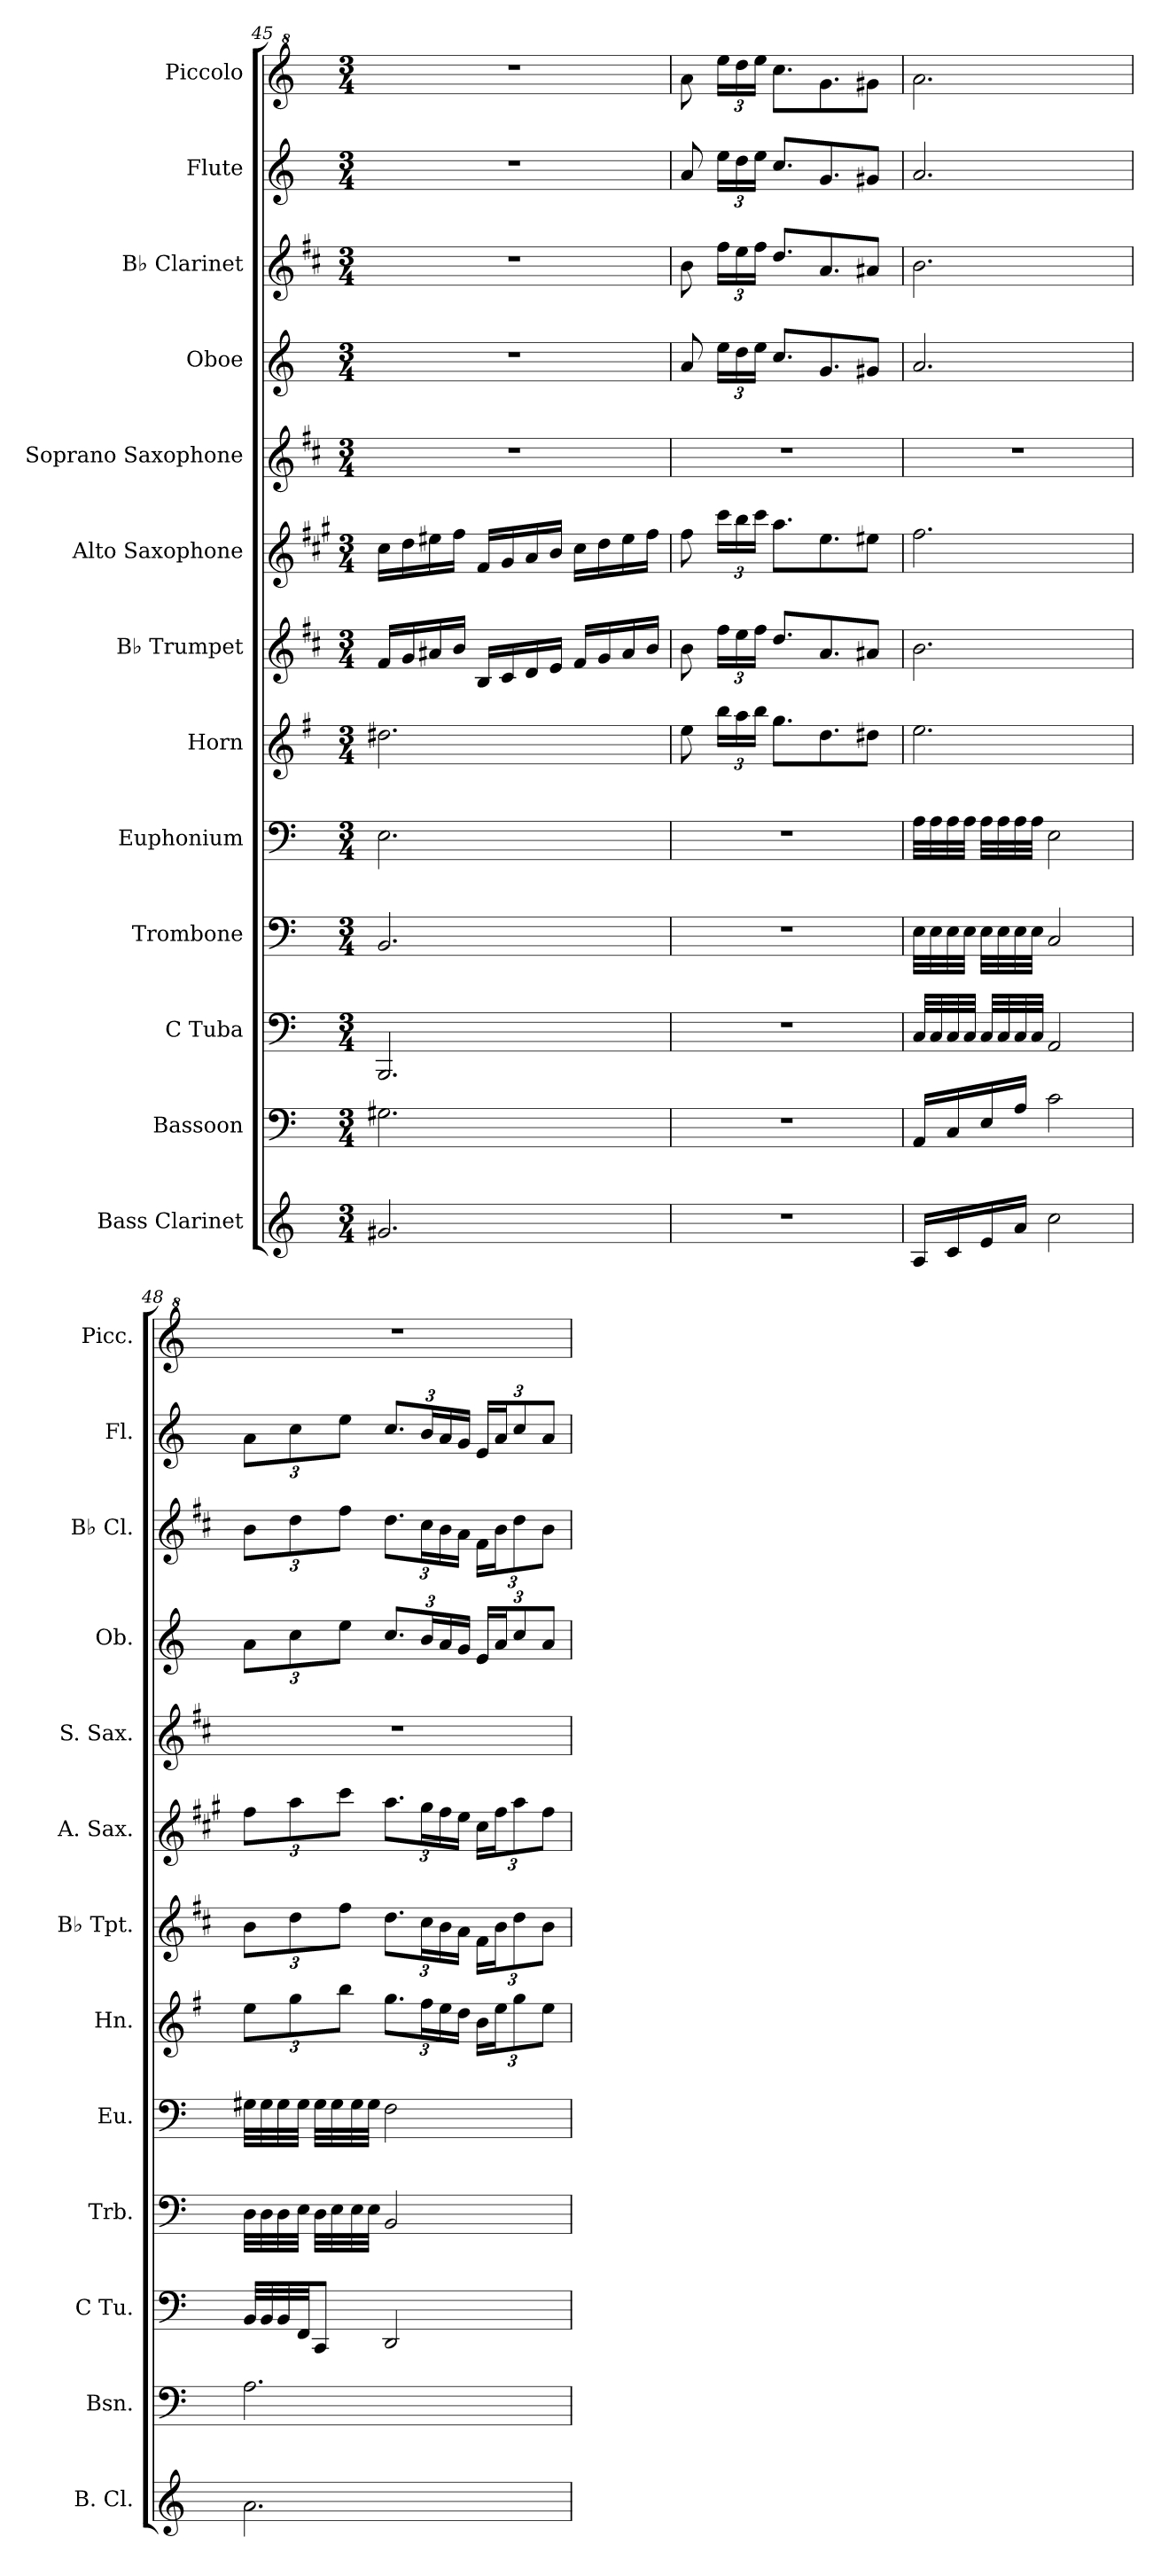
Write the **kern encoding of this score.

**kern	**kern	**kern	**kern	**kern	**kern	**kern	**kern	**kern	**kern	**kern	**kern	**kern
*part13	*part12	*part11	*part10	*part9	*part8	*part7	*part6	*part5	*part4	*part3	*part2	*part1
*staff13	*staff12	*staff11	*staff10	*staff9	*staff8	*staff7	*staff6	*staff5	*staff4	*staff3	*staff2	*staff1
*I"Bass Clarinet	*I"Bassoon	*I"C Tuba	*I"Trombone	*I"Euphonium	*I"Horn	*I"B♭ Trumpet	*I"Alto Saxophone	*I"Soprano Saxophone	*I"Oboe	*I"B♭ Clarinet	*I"Flute	*I"Piccolo
*I'B. Cl.	*I'Bsn.	*I'C Tu.	*I'Trb.	*I'Eu.	*I'Hn.	*I'B♭ Tpt.	*I'A. Sax.	*I'S. Sax.	*I'Ob.	*I'B♭ Cl.	*I'Fl.	*I'Picc.
*clefG2	*clefF4	*clefF4	*clefF4	*clefF4	*clefG2	*clefG2	*clefG2	*clefG2	*clefG2	*clefG2	*clefG2	*clefG^2
*ITrd8c14	*	*	*	*	*ITrd4c7	*ITrd1c2	*ITrd5c9	*ITrd1c2	*	*ITrd1c2	*	*ITrd-7c-12
*k[]	*k[]	*k[]	*k[]	*k[]	*k[]	*k[]	*k[]	*k[]	*k[]	*k[]	*k[]	*k[]
*C:	*C:	*C:	*C:	*C:	*C:	*C:	*C:	*C:	*C:	*C:	*C:	*C:
*M3/4	*M3/4	*M3/4	*M3/4	*M3/4	*M3/4	*M3/4	*M3/4	*M3/4	*M3/4	*M3/4	*M3/4	*M3/4
=45	=45	=45	=45	=45	=45	=45	=45	=45	=45	=45	=45	=45
2.G#X/	2.G#X\	2.BBB/	2.BB/	2.E\	2.g#X\	16e/LL	16e\LL	2.r	2.r	2.r	2.r	2.r
.	.	.	.	.	.	16f/	16f\	.	.	.	.	.
.	.	.	.	.	.	16g#X/	16g#X\	.	.	.	.	.
.	.	.	.	.	.	16a/JJ	16a\JJ	.	.	.	.	.
.	.	.	.	.	.	16A/LL	16A/LL	.	.	.	.	.
.	.	.	.	.	.	16B/	16B/	.	.	.	.	.
.	.	.	.	.	.	16c/	16c/	.	.	.	.	.
.	.	.	.	.	.	16d/JJ	16d/JJ	.	.	.	.	.
.	.	.	.	.	.	16e/LL	16e\LL	.	.	.	.	.
.	.	.	.	.	.	16f/	16f\	.	.	.	.	.
.	.	.	.	.	.	16g#/	16g#\	.	.	.	.	.
.	.	.	.	.	.	16a/JJ	16a\JJ	.	.	.	.	.
=46	=46	=46	=46	=46	=46	=46	=46	=46	=46	=46	=46	=46
2.r	2.r	2.r	2.r	2.r	8a\	8a\	8a\	2.r	8a/	8a\	8a/	8aaa\
*	*	*	*	*	*Xbrackettup	*Xbrackettup	*Xbrackettup	*	*Xbrackettup	*Xbrackettup	*Xbrackettup	*Xbrackettup
.	.	.	.	.	24ee\LL	24ee\LL	24ee\LL	.	24ee\LL	24ee\LL	24ee\LL	24eeee\LL
.	.	.	.	.	24dd\	24dd\	24dd\	.	24dd\	24dd\	24dd\	24dddd\
.	.	.	.	.	24ee\JJ	24ee\JJ	24ee\JJ	.	24ee\JJ	24ee\JJ	24ee\JJ	24eeee\JJ
.	.	.	.	.	8.cc\L	8.cc/L	8.cc\L	.	8.cc/L	8.cc/L	8.cc/L	8.cccc\L
.	.	.	.	.	8.g\	8.g/	8.g\	.	8.g/	8.g/	8.g/	8.ggg\
.	.	.	.	.	8g#X\J	8g#X/J	8g#X\J	.	8g#X/J	8g#X/J	8g#X/J	8ggg#X\J
!!LO:PB:g=z
=47	=47	=47	=47	=47	=47	=47	=47	=47	=47	=47	=47	=47
16AA/LL	16AA/LL	32C/LLL	32E\LLL	32A\LLL	2.a\	2.a\	2.a\	2.r	2.a/	2.a\	2.a/	2.aaa\
.	.	32C/	32E\	32A\	.	.	.	.	.	.	.	.
16C/	16C/	32C/	32E\	32A\	.	.	.	.	.	.	.	.
.	.	32C/JJJ	32E\JJJ	32A\JJJ	.	.	.	.	.	.	.	.
16E/	16E/	32C/LLL	32E\LLL	32A\LLL	.	.	.	.	.	.	.	.
.	.	32C/	32E\	32A\	.	.	.	.	.	.	.	.
16A/JJ	16A/JJ	32C/	32E\	32A\	.	.	.	.	.	.	.	.
.	.	32C/JJJ	32E\JJJ	32A\JJJ	.	.	.	.	.	.	.	.
2c\	2c\	2AA/	2C/	2E\	.	.	.	.	.	.	.	.
=48	=48	=48	=48	=48	=48	=48	=48	=48	=48	=48	=48	=48
2.A\	2.A\	32BB/LLL	32D\LLL	32G#X\LLL	12a\L	12a\L	12a\L	2.r	12a\L	12a\L	12a\L	2.r
.	.	32BB/	32D\	32G#\	.	.	.	.	.	.	.	.
.	.	32BB/	32D\	32G#\	.	.	.	.	.	.	.	.
.	.	.	.	.	12cc\	12cc\	12cc\	.	12cc\	12cc\	12cc\	.
.	.	32FF/JJ	32E\JJJ	32G#\JJJ	.	.	.	.	.	.	.	.
.	.	8CC/J	32D\LLL	32G#\LLL	.	.	.	.	.	.	.	.
.	.	.	32E\	32G#\	.	.	.	.	.	.	.	.
.	.	.	.	.	12ee\J	12ee\J	12ee\J	.	12ee\J	12ee\J	12ee\J	.
.	.	.	32E\	32G#\	.	.	.	.	.	.	.	.
.	.	.	32E\JJJ	32G#\JJJ	.	.	.	.	.	.	.	.
.	.	2DD/	2BB/	2F\	12.cc\L	12.cc\L	12.cc\L	.	12.cc/L	12.cc\L	12.cc/L	.
.	.	.	.	.	24b\L	24b\L	24b\L	.	24b/L	24b\L	24b/L	.
.	.	.	.	.	24a\	24a\	24a\	.	24a/	24a\	24a/	.
.	.	.	.	.	24g\JJ	24g\JJ	24g\JJ	.	24g/JJ	24g\JJ	24g/JJ	.
.	.	.	.	.	24e\LL	24e\LL	24e\LL	.	24e/LL	24e\LL	24e/LL	.
.	.	.	.	.	24a\J	24a\J	24a\J	.	24a/J	24a\J	24a/J	.
.	.	.	.	.	12cc\	12cc\	12cc\	.	12cc/	12cc\	12cc/	.
.	.	.	.	.	12a\J	12a\J	12a\J	.	12a/J	12a\J	12a/J	.
=	=	=	=	=	=	=	=	=	=	=	=	=
*-	*-	*-	*-	*-	*-	*-	*-	*-	*-	*-	*-	*-
